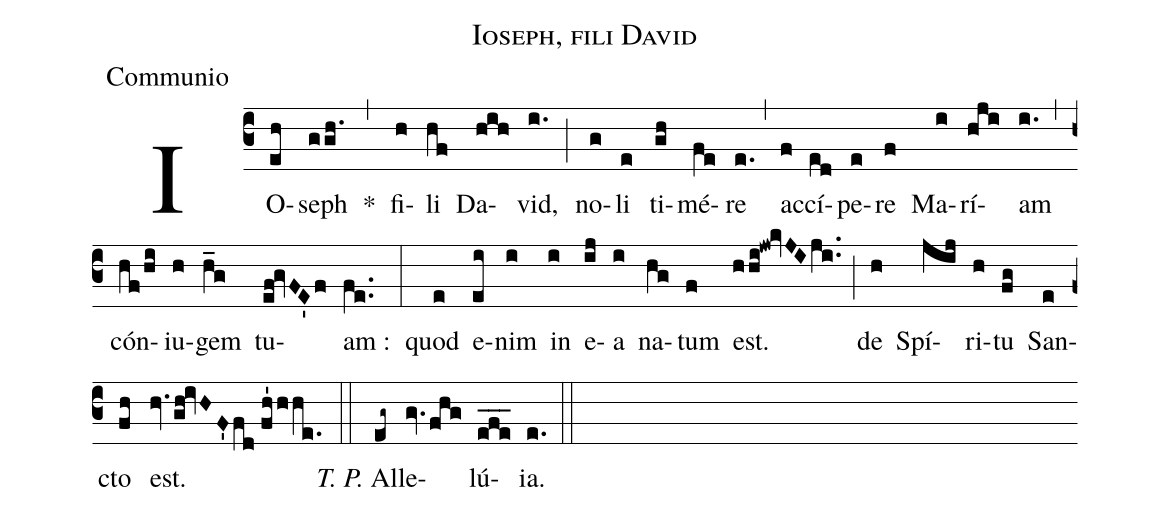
name:Ioseph, fili David;
office-part:Communio;
%%
(c3) IO(eh)seph(ggh.) *(,)
fi(h)li(hf) Da(hih)vid,(i.) (;)
no(g)li(e) ti(gh)mé(fe)re(e.) (,)
ac(f)cí(ed)pe(e)re(f) Ma(i)rí(hji)am(i.) (,)
cón(hf/hi)iu(h)gem(h_g) tu(ef!gvFE'f)am :(fe..) (:)
quod(e) e(ei)nim(i) in(i) e(ij)a(i) na(hg)tum(f) est.(hhi!jw!kvJIji..) (;)
de(h) Spí(jij)ri(h)tu(fg) San(e)cto(fh) est.(hv.gh!ivHF'fd//fh'hhe.) (::)

<i>T. P.</i> {A}l(eg~)le(gv.fhg)lú(efe___)ia.(e.) (::)
